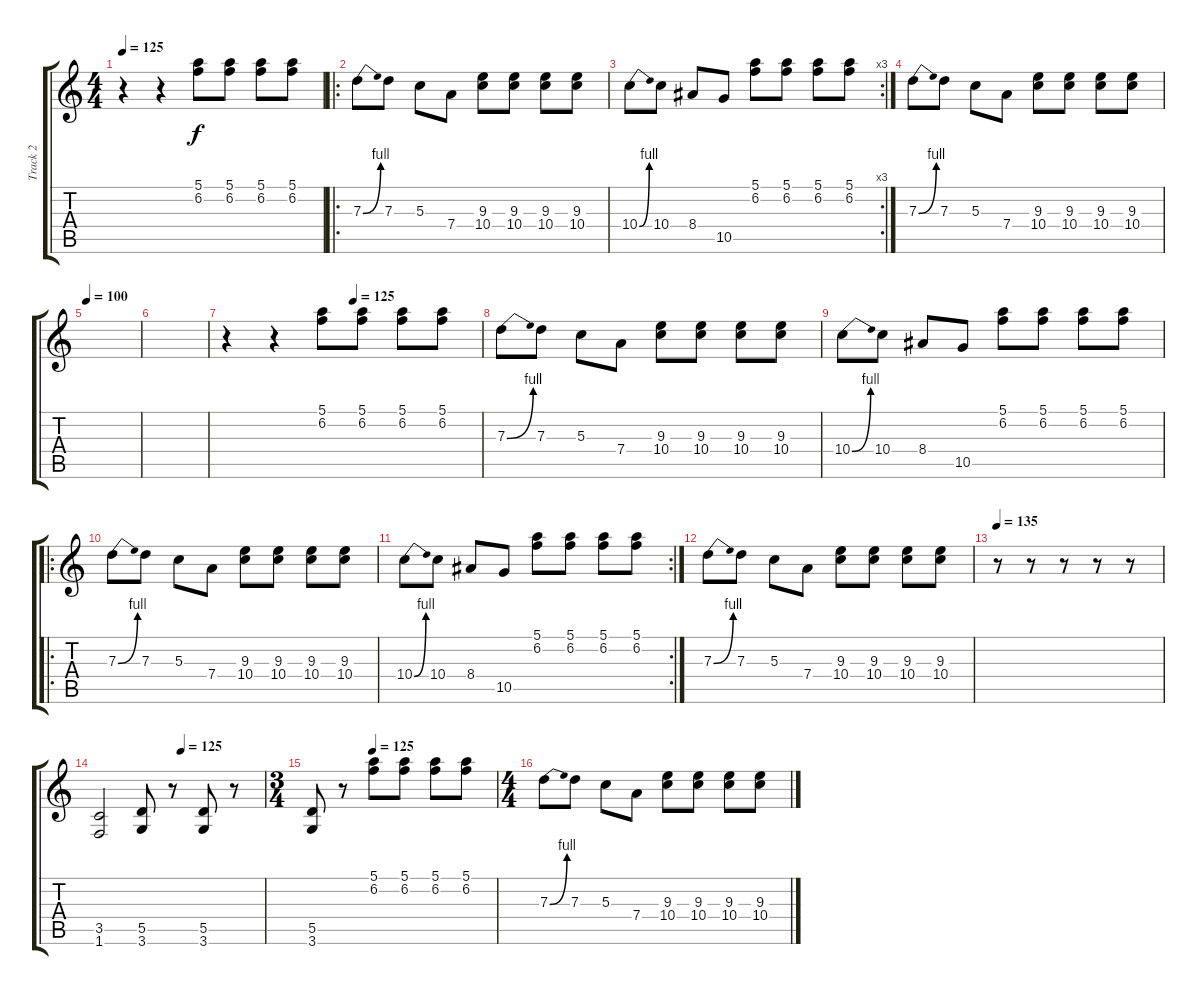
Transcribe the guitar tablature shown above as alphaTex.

\track ("Track 2" "Track 2") {instrument overdrivenguitar}
\staff {score tabs}
\tuning (E4 B3 G3 D3 A2 E2) {hide}
\ts (4 4)
\tempo 125
\clef g2
\ks c
r.4{dy f} r.4 (5.1 6.2).8 (5.1 6.2).8 (5.1 6.2).8 (5.1 6.2).8 |
\ro
7.3{be (bend 0 0 60 4)}.8 7.3.8 5.3.8 7.4.8 (9.3 10.4).8 (9.3 10.4).8 (9.3 10.4).8 (9.3 10.4).8 |
\rc 3
10.4{be (bend 0 0 60 4)}.8 10.4.8 8.4.8 10.5.8 (5.1 6.2).8 (5.1 6.2).8 (5.1 6.2).8 (5.1 6.2).8 |
7.3{be (bend 0 0 60 4)}.8 7.3.8 5.3.8 7.4.8 (9.3 10.4).8 (9.3 10.4).8 (9.3 10.4).8 (9.3 10.4).8 |
\tempo 100
|
|
\tempo (125 0.5)
r.4 r.4 (5.1 6.2).8 (5.1 6.2).8 (5.1 6.2).8 (5.1 6.2).8 |
7.3{be (bend 0 0 60 4)}.8 7.3.8 5.3.8 7.4.8 (9.3 10.4).8 (9.3 10.4).8 (9.3 10.4).8 (9.3 10.4).8 |
10.4{be (bend 0 0 60 4)}.8 10.4.8 8.4.8 10.5.8 (5.1 6.2).8 (5.1 6.2).8 (5.1 6.2).8 (5.1 6.2).8 |
\ro
7.3{be (bend 0 0 60 4)}.8 7.3.8 5.3.8 7.4.8 (9.3 10.4).8 (9.3 10.4).8 (9.3 10.4).8 (9.3 10.4).8 |
\rc 2
10.4{be (bend 0 0 60 4)}.8 10.4.8 8.4.8 10.5.8 (5.1 6.2).8 (5.1 6.2).8 (5.1 6.2).8 (5.1 6.2).8 |
7.3{be (bend 0 0 60 4)}.8 7.3.8 5.3.8 7.4.8 (9.3 10.4).8 (9.3 10.4).8 (9.3 10.4).8 (9.3 10.4).8 |
\tempo 135
r.8 r.8 r.8 r.8 r.8 |
\tempo (125 0.5)
(3.5 1.6).2 (5.5 3.6).8 r.8 (5.5 3.6).8 r.8 |
\ts (3 4)
\tempo (125 0.3333333333333333)
(5.5 3.6).8 r.8 (5.1 6.2).8 (5.1 6.2).8 (5.1 6.2).8 (5.1 6.2).8 |
\ts (4 4)
7.3{be (bend 0 0 60 4)}.8 7.3.8 5.3.8 7.4.8 (9.3 10.4).8 (9.3 10.4).8 (9.3 10.4).8 (9.3 10.4).8
